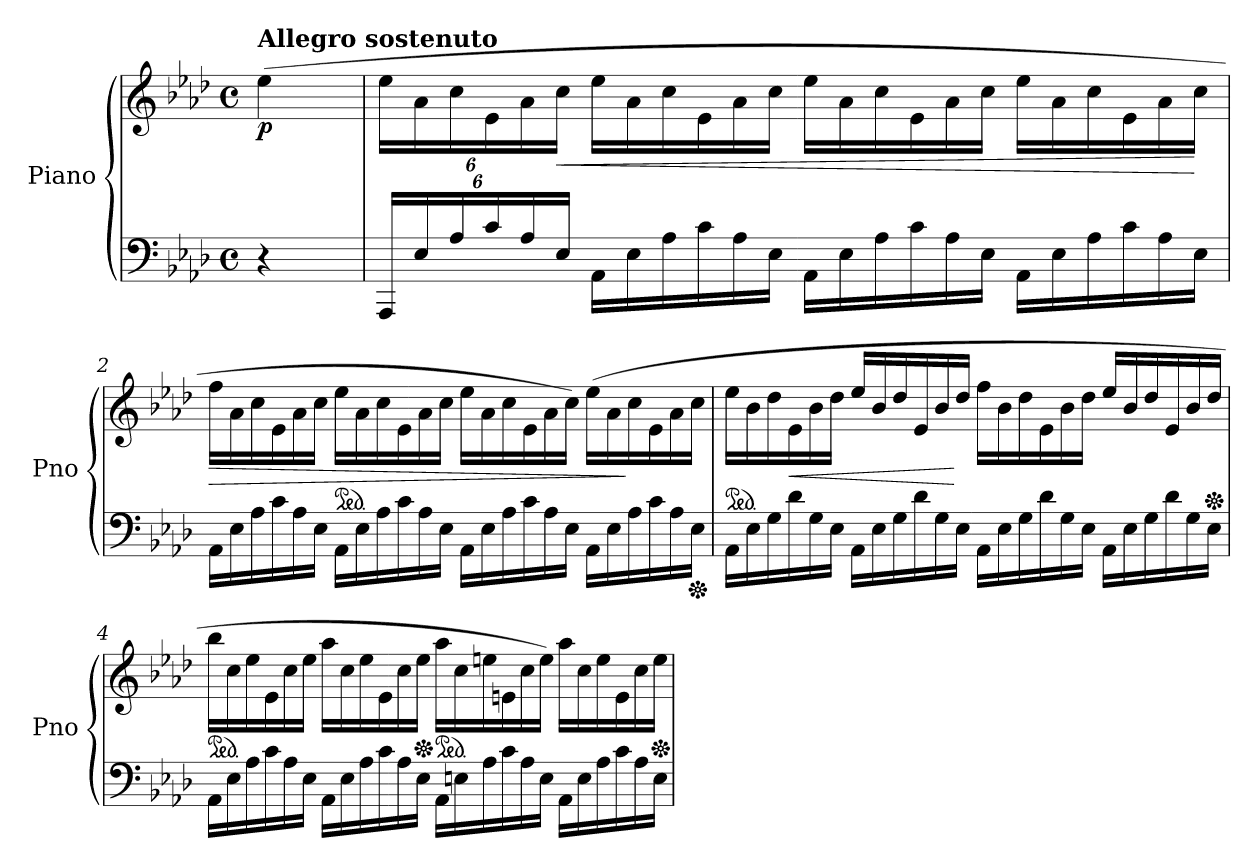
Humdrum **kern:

**kern	**kern	**dynam
*part1	*part1	*part1
*staff2	*staff1	*staff1/2
*I"Piano	*	*
*I'Pno	*	*
*clefF4	*clefG2	*
*k[b-e-a-d-]	*k[b-e-a-d-]	*
*M4/4	*M4/4	*
*met(c)	*met(c)	*
*MM104	*MM104	*
=	=	=
!	!LO:TX:a:B:t=Allegro sostenuto	!
!	!	!LO:DY:b
4r	(>4ee-\	p
=1	=1	=1
*Xbrackettup	*Xbrackettup	*
24AAA-/LL	24ee-\LL	.
24E-/	24a-\	.
24A-/	24cc\	.
24c/	24e-\	.
24A-/	24a-\	.
!	!	!LO:HP:b
24E-/JJ	24cc\JJ	<
*Xtuplet	*Xtuplet	*
24AA-\LL	24ee-\LL	.
24E-\	24a-\	.
24A-\	24cc\	.
24c\	24e-\	.
24A-\	24a-\	.
24E-\JJ	24cc\JJ	.
24AA-\LL	24ee-\LL	.
24E-\	24a-\	.
24A-\	24cc\	.
24c\	24e-\	.
24A-\	24a-\	.
24E-\JJ	24cc\JJ	.
24AA-\LL	24ee-\LL	.
24E-\	24a-\	.
24A-\	24cc\	.
24c\	24e-\	.
24A-\	24a-\	.
24E-\JJ	24cc\JJ	[
!!LO:LB:g=z
=2	=2	=2
!	!	!LO:HP:b
24AA-\LL	24ff\LL	>
24E-\	24a-\	.
24A-\	24cc\	.
24c\	24e-\	.
24A-\	24a-\	.
24E-\JJ	24cc\JJ	.
*	*ped	*
24AA-\LL	24ee-\LL	.
24E-\	24a-\	.
24A-\	24cc\	.
24c\	24e-\	.
24A-\	24a-\	.
24E-\JJ	24cc\JJ	.
24AA-\LL	24ee-\LL	.
24E-\	24a-\	.
24A-\	24cc\	.
24c\	24e-\	.
24A-\	24a-\	.
24E-\JJ	24cc\JJ)	.
24AA-\LL	(>24ee-\LL	.
24E-\	24a-\	.
24A-\	24cc\	]
24c\	24e-\	.
24A-\	24a-\	.
*Xped	*	*
24E-\JJ	24cc\JJ	.
!!LO:LB:g=z
=3	=3	=3
*	*ped	*
24AA-\LL	24ee-\LL	.
24E-\	24b-\	.
24G\	24dd-\	.
!	!	!LO:HP:b
24d-\	24e-\	<
24G\	24b-\	.
24E-\JJ	24dd-\JJ	.
24AA-\LL	24ee-/LL	.
24E-\	24b-/	.
24G\	24dd-/	.
24d-\	24e-/	.
24G\	24b-/	.
24E-\JJ	24dd-/JJ	[
24AA-\LL	24ff\LL	.
24E-\	24b-\	.
24G\	24dd-\	.
24d-\	24e-\	.
24G\	24b-\	.
24E-\JJ	24dd-\JJ	.
24AA-\LL	24ee-/LL	.
24E-\	24b-/	.
24G\	24dd-/	.
24d-\	24e-/	.
24G\	24b-/	.
*	*Xped	*
24E-\JJ	24dd-/JJ	.
!!LO:LB:g=z
=4	=4	=4
*	*ped	*
24AA-\LL	24bb-\LL	.
24E-\	24cc\	.
24A-\	24ee-\	.
24c\	24e-\	.
24A-\	24cc\	.
24E-\JJ	24ee-\JJ	.
24AA-\LL	24aa-\LL	.
24E-\	24cc\	.
24A-\	24ee-\	.
24c\	24e-\	.
24A-\	24cc\	.
*	*Xped	*
24E-\JJ	24ee-\JJ	.
*	*ped	*
24AA-\LL	24aa-\LL	.
24En\	24cc\	.
24A-\	24een\	.
24c\	24en\	.
24A-\	24cc\	.
24E\JJ	24ee\JJ)	.
24AA-\LL	24aa-\LL	.
24E\	24cc\	.
24A-\	24ee\	.
24c\	24e\	.
24A-\	24cc\	.
*	*Xped	*
24E\JJ	24ee\JJ	.
=	=	=
*-	*-	*-
